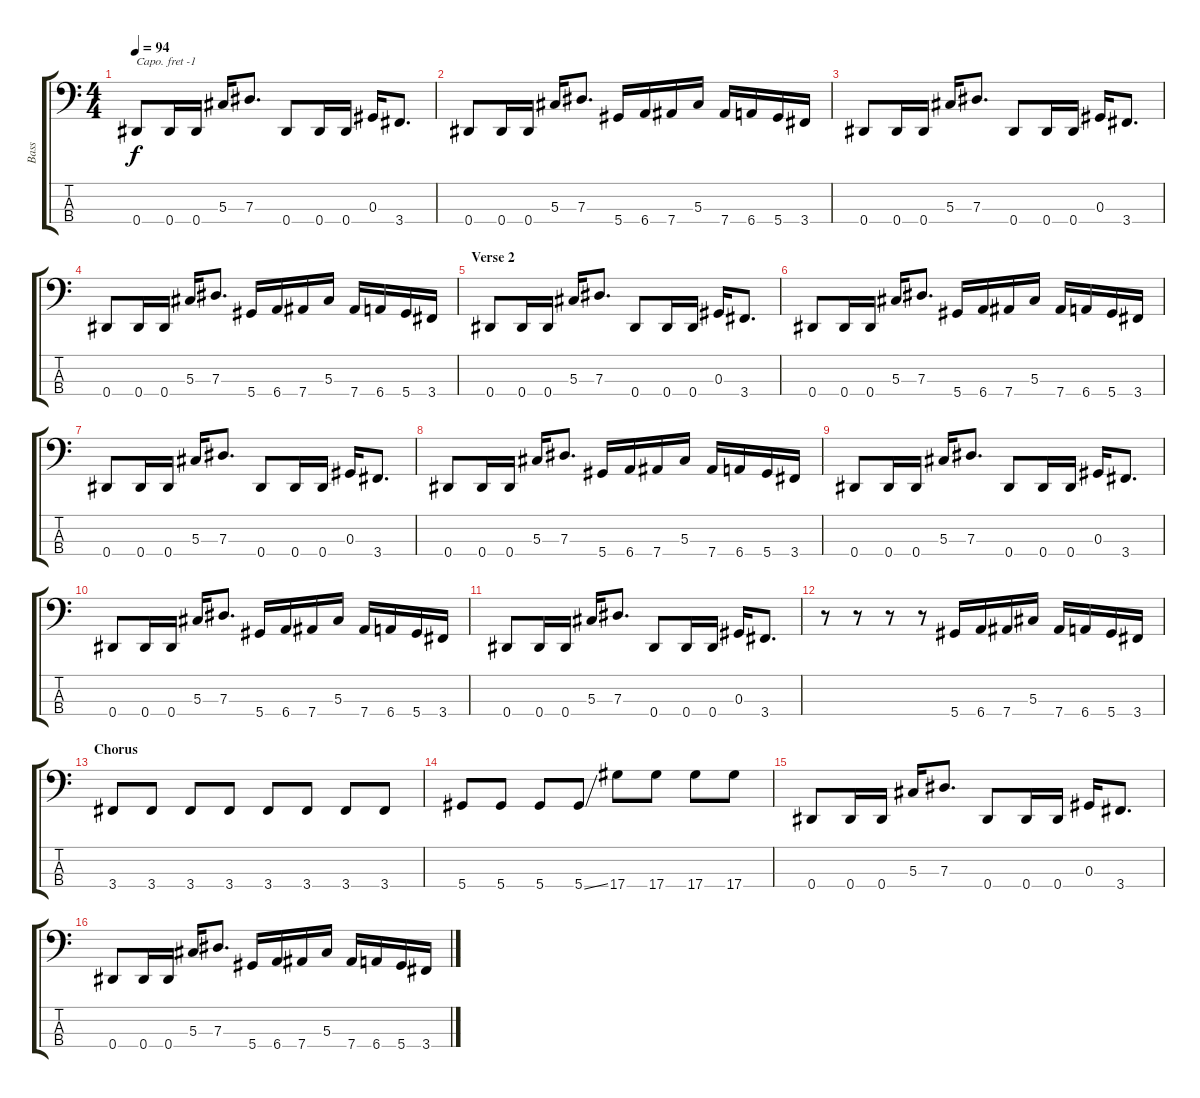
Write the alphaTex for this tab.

\track ("Bass" "Bass") {instrument electricbasspick}
\staff {score tabs}
\capo -1
\tuning (G2 D2 A1 E1) {hide}
\ts (4 4)
\tempo 94
\clef f4
\ks c
0.4.8{dy f} 0.4.16 0.4.16 5.3.16 7.3.8{d} 0.4.8 0.4.16 0.4.16 0.3.16 3.4.8{d} |
0.4.8 0.4.16 0.4.16 5.3.16 7.3.8{d} 5.4.16 6.4.16 7.4.16 5.3.16 7.4.16 6.4.16 5.4.16 3.4.16 |
0.4.8 0.4.16 0.4.16 5.3.16 7.3.8{d} 0.4.8 0.4.16 0.4.16 0.3.16 3.4.8{d} |
0.4.8 0.4.16 0.4.16 5.3.16 7.3.8{d} 5.4.16 6.4.16 7.4.16 5.3.16 7.4.16 6.4.16 5.4.16 3.4.16 |
\section ("" "Verse 2")
0.4.8 0.4.16 0.4.16 5.3.16 7.3.8{d} 0.4.8 0.4.16 0.4.16 0.3.16 3.4.8{d} |
0.4.8 0.4.16 0.4.16 5.3.16 7.3.8{d} 5.4.16 6.4.16 7.4.16 5.3.16 7.4.16 6.4.16 5.4.16 3.4.16 |
0.4.8 0.4.16 0.4.16 5.3.16 7.3.8{d} 0.4.8 0.4.16 0.4.16 0.3.16 3.4.8{d} |
0.4.8 0.4.16 0.4.16 5.3.16 7.3.8{d} 5.4.16 6.4.16 7.4.16 5.3.16 7.4.16 6.4.16 5.4.16 3.4.16 |
0.4.8 0.4.16 0.4.16 5.3.16 7.3.8{d} 0.4.8 0.4.16 0.4.16 0.3.16 3.4.8{d} |
0.4.8 0.4.16 0.4.16 5.3.16 7.3.8{d} 5.4.16 6.4.16 7.4.16 5.3.16 7.4.16 6.4.16 5.4.16 3.4.16 |
0.4.8 0.4.16 0.4.16 5.3.16 7.3.8{d} 0.4.8 0.4.16 0.4.16 0.3.16 3.4.8{d} |
r.8 r.8 r.8 r.8 5.4.16 6.4.16 7.4.16 5.3.16 7.4.16 6.4.16 5.4.16 3.4.16 |
\section ("" "Chorus")
3.4.8 3.4.8 3.4.8 3.4.8 3.4.8 3.4.8 3.4.8 3.4.8 |
5.4.8 5.4.8 5.4.8 5.4{ss}.8 17.4.8 17.4.8 17.4.8 17.4.8 |
0.4.8 0.4.16 0.4.16 5.3.16 7.3.8{d} 0.4.8 0.4.16 0.4.16 0.3.16 3.4.8{d} |
0.4.8 0.4.16 0.4.16 5.3.16 7.3.8{d} 5.4.16 6.4.16 7.4.16 5.3.16 7.4.16 6.4.16 5.4.16 3.4.16
